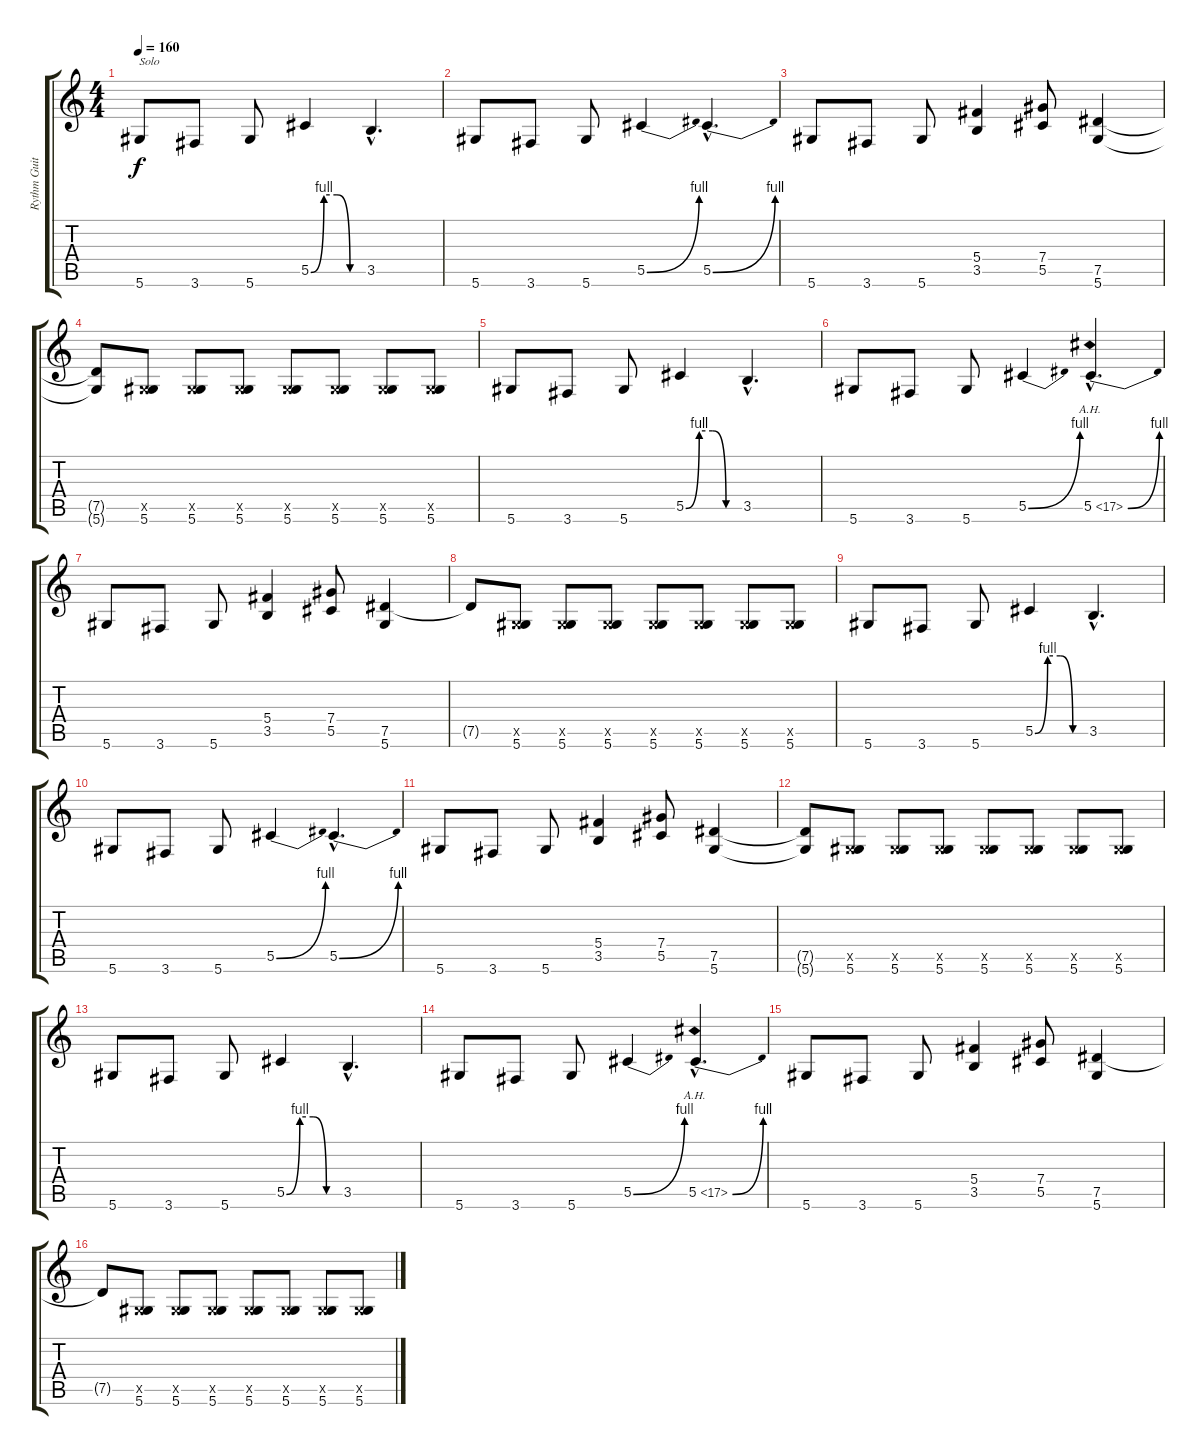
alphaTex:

\track ("Rythm Guitar" "Rythm Guit") {instrument distortionguitar}
\staff {score tabs}
\tuning (Eb4 Bb3 Gb3 Db3 Ab2 Eb2) {hide}
\ts (4 4)
\tempo 160
\clef g2
\ks c
5.6.8{txt "Solo" dy f} 3.6.8 5.6.8 5.5{be (custom 0 0 15 4 30 4 45 0 60 0)}.4 3.5{hac}.4{d} |
5.6.8 3.6.8 5.6.8 5.5{be (bend 0 0 60 4)}.4 5.5{be (bend 0 0 60 4) hac}.4{d} |
5.6.8 3.6.8 5.6.8 (5.4 3.5).4 (7.4 5.5).8 (7.5 5.6).4 |
(7.5{t} 5.6{t}).8 (0.5{x} 5.6).8 (0.5{x} 5.6).8 (0.5{x} 5.6).8 (0.5{x} 5.6).8 (0.5{x} 5.6).8 (0.5{x} 5.6).8 (0.5{x} 5.6).8 |
5.6.8 3.6.8 5.6.8 5.5{be (custom 0 0 15 4 30 4 45 0 60 0)}.4 3.5{hac}.4{d} |
5.6.8 3.6.8 5.6.8 5.5{be (bend 0 0 60 4)}.4 5.5{be (bend 0 0 60 4) ah 12 hac}.4{d} |
5.6.8 3.6.8 5.6.8 (5.4 3.5).4 (7.4 5.5).8 (7.5 5.6).4 |
7.5{t}.8 (0.5{x} 5.6).8 (0.5{x} 5.6).8 (0.5{x} 5.6).8 (0.5{x} 5.6).8 (0.5{x} 5.6).8 (0.5{x} 5.6).8 (0.5{x} 5.6).8 |
5.6.8 3.6.8 5.6.8 5.5{be (custom 0 0 15 4 30 4 45 0 60 0)}.4 3.5{hac}.4{d} |
5.6.8 3.6.8 5.6.8 5.5{be (bend 0 0 60 4)}.4 5.5{be (bend 0 0 60 4) hac}.4{d} |
5.6.8 3.6.8 5.6.8 (5.4 3.5).4 (7.4 5.5).8 (7.5 5.6).4 |
(7.5{t} 5.6{t}).8 (0.5{x} 5.6).8 (0.5{x} 5.6).8 (0.5{x} 5.6).8 (0.5{x} 5.6).8 (0.5{x} 5.6).8 (0.5{x} 5.6).8 (0.5{x} 5.6).8 |
5.6.8 3.6.8 5.6.8 5.5{be (custom 0 0 15 4 30 4 45 0 60 0)}.4 3.5{hac}.4{d} |
5.6.8 3.6.8 5.6.8 5.5{be (bend 0 0 60 4)}.4 5.5{be (bend 0 0 60 4) ah 12 hac}.4{d} |
5.6.8 3.6.8 5.6.8 (5.4 3.5).4 (7.4 5.5).8 (7.5 5.6).4 |
7.5{t}.8 (0.5{x} 5.6).8 (0.5{x} 5.6).8 (0.5{x} 5.6).8 (0.5{x} 5.6).8 (0.5{x} 5.6).8 (0.5{x} 5.6).8 (0.5{x} 5.6).8
